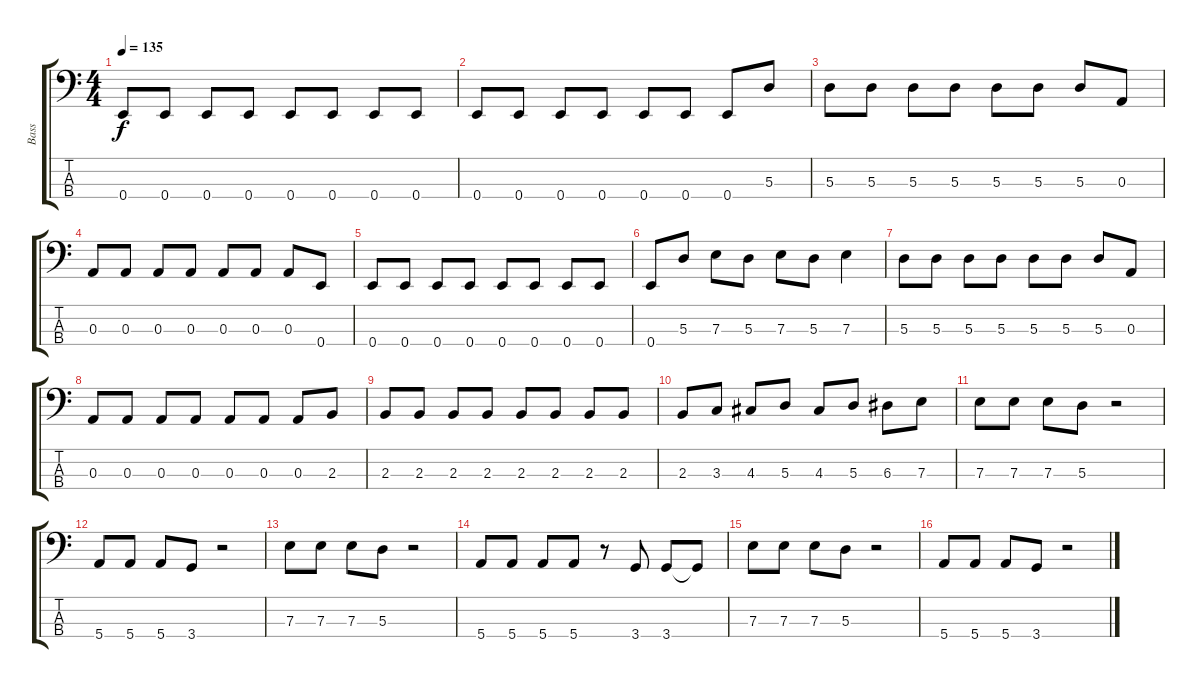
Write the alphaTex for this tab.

\track ("Bass" "Bass") {instrument electricbassfinger}
\staff {score tabs}
\tuning (G2 D2 A1 E1) {hide}
\ts (4 4)
\tempo 135
\clef f4
\ks c
0.4.8{dy f} 0.4.8 0.4.8 0.4.8 0.4.8 0.4.8 0.4.8 0.4.8 |
0.4.8 0.4.8 0.4.8 0.4.8 0.4.8 0.4.8 0.4.8 5.3.8 |
5.3.8 5.3.8 5.3.8 5.3.8 5.3.8 5.3.8 5.3.8 0.3.8 |
0.3.8 0.3.8 0.3.8 0.3.8 0.3.8 0.3.8 0.3.8 0.4.8 |
0.4.8 0.4.8 0.4.8 0.4.8 0.4.8 0.4.8 0.4.8 0.4.8 |
0.4.8 5.3.8 7.3.8 5.3.8 7.3.8 5.3.8 7.3.4 |
5.3.8 5.3.8 5.3.8 5.3.8 5.3.8 5.3.8 5.3.8 0.3.8 |
0.3.8 0.3.8 0.3.8 0.3.8 0.3.8 0.3.8 0.3.8 2.3.8 |
2.3.8 2.3.8 2.3.8 2.3.8 2.3.8 2.3.8 2.3.8 2.3.8 |
2.3.8 3.3.8 4.3.8 5.3.8 4.3.8 5.3.8 6.3.8 7.3.8 |
7.3.8 7.3.8 7.3.8 5.3.8 r.2 |
5.4.8 5.4.8 5.4.8 3.4.8 r.2 |
7.3.8 7.3.8 7.3.8 5.3.8 r.2 |
5.4.8 5.4.8 5.4.8 5.4.8 r.8 3.4.8 3.4.8 3.4{t}.8 |
7.3.8 7.3.8 7.3.8 5.3.8 r.2 |
5.4.8 5.4.8 5.4.8 3.4.8 r.2
